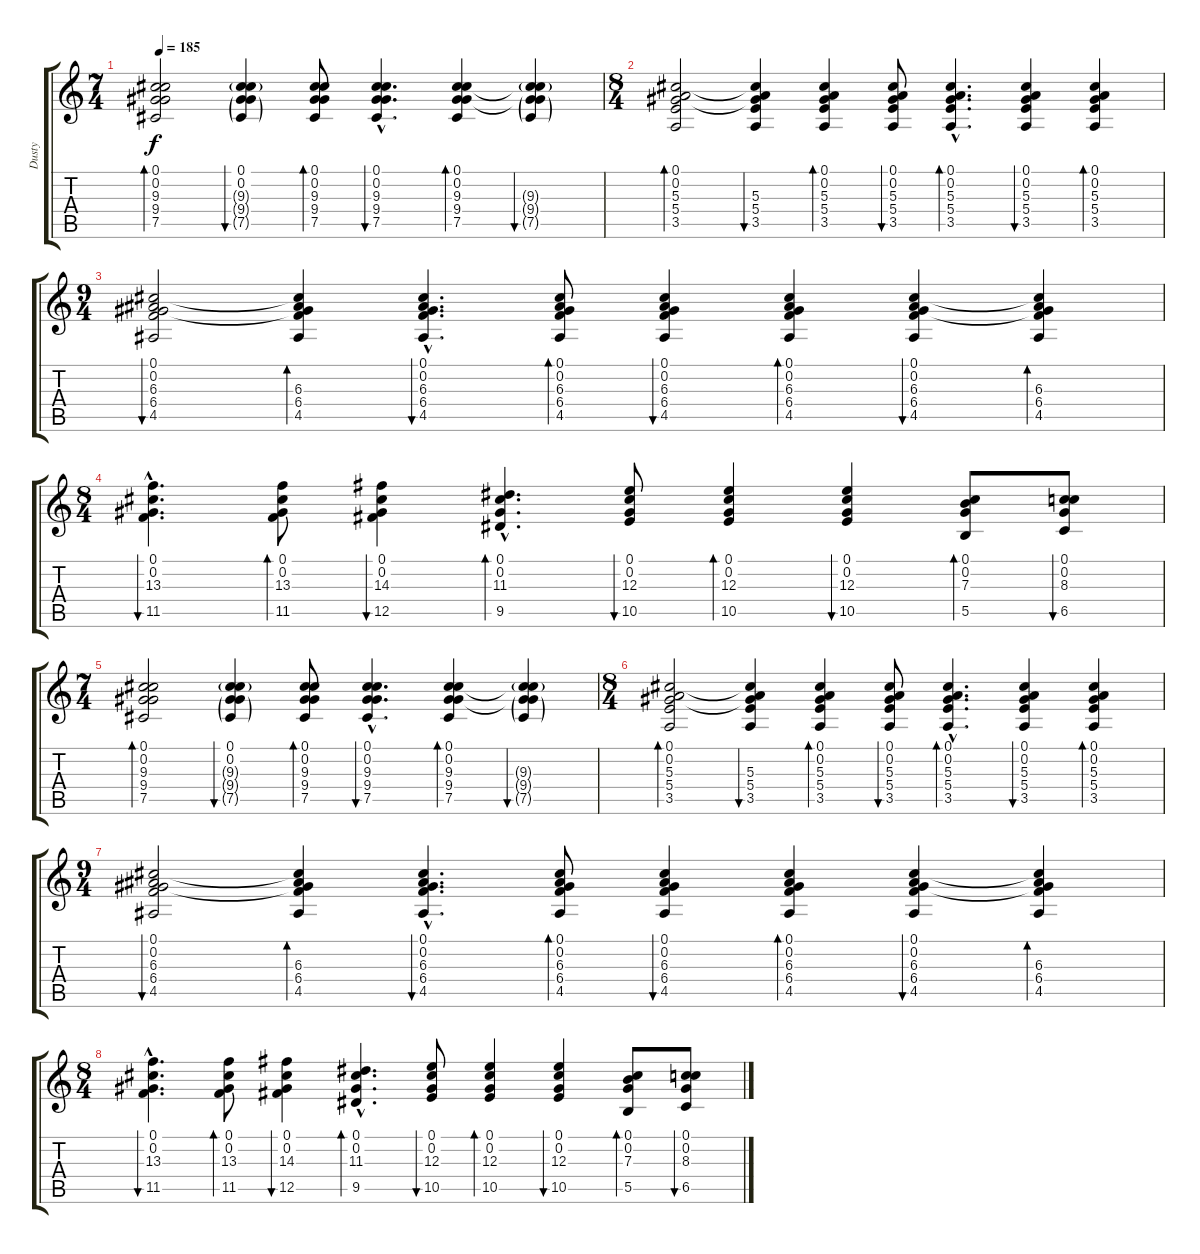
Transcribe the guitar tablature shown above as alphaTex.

\track ("Dusty" "Dusty") {instrument distortionguitar}
\staff {score tabs}
\tuning (Db4 Ab3 E3 B2 Gb2 Db2) {hide}
\ts (7 4)
\tempo 185
\clef g2
\ks c
(0.1 0.2 9.3 9.4 7.5).2{bd 120 dy f} (0.1 0.2 9.3{g} 9.4{g} 7.5{g}).4{bu 120} (0.1 0.2 9.3 9.4 7.5).8{bd 120} (0.1{hac} 0.2{hac} 9.3{hac} 9.4{hac} 7.5{hac}).4{d bu 120} (0.1 0.2 9.3 9.4 7.5).4{bd 120} (0.1{t} 0.2{t} 9.3{g} 9.4{g} 7.5{g}).4{bu 120} |
\ts (8 4)
(0.1 0.2 5.3 5.4 3.5).2{bd 120} (0.1{t} 0.2{t} 5.3 5.4 3.5).4{bu 120} (0.1 0.2 5.3 5.4 3.5).4{bd 120} (0.1 0.2 5.3 5.4 3.5).8{bu 120} (0.1{hac} 0.2{hac} 5.3{hac} 5.4{hac} 3.5{hac}).4{d bd 120} (0.1 0.2 5.3 5.4 3.5).4{bu 120} (0.1 0.2 5.3 5.4 3.5).4{bd 120} |
\ts (9 4)
(0.1 0.2 6.3 6.4 4.5).2{bu 120} (0.1{t} 0.2{t} 6.3 6.4 4.5).4{bd 120} (0.1{hac} 0.2{hac} 6.3{hac} 6.4{hac} 4.5{hac}).4{d bu 120} (0.1 0.2 6.3 6.4 4.5).8{bd 120} (0.1 0.2 6.3 6.4 4.5).4{bu 120} (0.1 0.2 6.3 6.4 4.5).4{bd 120} (0.1 0.2 6.3 6.4 4.5).4{bu 120} (0.1{t} 0.2{t} 6.3 6.4 4.5).4{bd 120} |
\ts (8 4)
(0.1{hac} 0.2{hac} 13.3{hac} 11.5{hac}).4{d bu 120} (0.1 0.2 13.3 11.5).8{bd 120} (0.1 0.2 14.3 12.5).4{bu 120} (0.1{hac} 0.2{hac} 11.3{hac} 9.5{hac}).4{d bd 120} (0.1 0.2 12.3 10.5).8{bu 120} (0.1 0.2 12.3 10.5).4{bd 120} (0.1 0.2 12.3 10.5).4{bu 120} (0.1 0.2 7.3 5.5).8{bd 120} (0.1 0.2 8.3 6.5).8{bu 120} |
\ts (7 4)
(0.1 0.2 9.3 9.4 7.5).2{bd 120} (0.1 0.2 9.3{g} 9.4{g} 7.5{g}).4{bu 120} (0.1 0.2 9.3 9.4 7.5).8{bd 120} (0.1{hac} 0.2{hac} 9.3{hac} 9.4{hac} 7.5{hac}).4{d bu 120} (0.1 0.2 9.3 9.4 7.5).4{bd 120} (0.1{t} 0.2{t} 9.3{g} 9.4{g} 7.5{g}).4{bu 120} |
\ts (8 4)
(0.1 0.2 5.3 5.4 3.5).2{bd 120} (0.1{t} 0.2{t} 5.3 5.4 3.5).4{bu 120} (0.1 0.2 5.3 5.4 3.5).4{bd 120} (0.1 0.2 5.3 5.4 3.5).8{bu 120} (0.1{hac} 0.2{hac} 5.3{hac} 5.4{hac} 3.5{hac}).4{d bd 120} (0.1 0.2 5.3 5.4 3.5).4{bu 120} (0.1 0.2 5.3 5.4 3.5).4{bd 120} |
\ts (9 4)
(0.1 0.2 6.3 6.4 4.5).2{bu 120} (0.1{t} 0.2{t} 6.3 6.4 4.5).4{bd 120} (0.1{hac} 0.2{hac} 6.3{hac} 6.4{hac} 4.5{hac}).4{d bu 120} (0.1 0.2 6.3 6.4 4.5).8{bd 120} (0.1 0.2 6.3 6.4 4.5).4{bu 120} (0.1 0.2 6.3 6.4 4.5).4{bd 120} (0.1 0.2 6.3 6.4 4.5).4{bu 120} (0.1{t} 0.2{t} 6.3 6.4 4.5).4{bd 120} |
\ts (8 4)
(0.1{hac} 0.2{hac} 13.3{hac} 11.5{hac}).4{d bu 120} (0.1 0.2 13.3 11.5).8{bd 120} (0.1 0.2 14.3 12.5).4{bu 120} (0.1{hac} 0.2{hac} 11.3{hac} 9.5{hac}).4{d bd 120} (0.1 0.2 12.3 10.5).8{bu 120} (0.1 0.2 12.3 10.5).4{bd 120} (0.1 0.2 12.3 10.5).4{bu 120} (0.1 0.2 7.3 5.5).8{bd 120} (0.1 0.2 8.3 6.5).8{bu 120}
